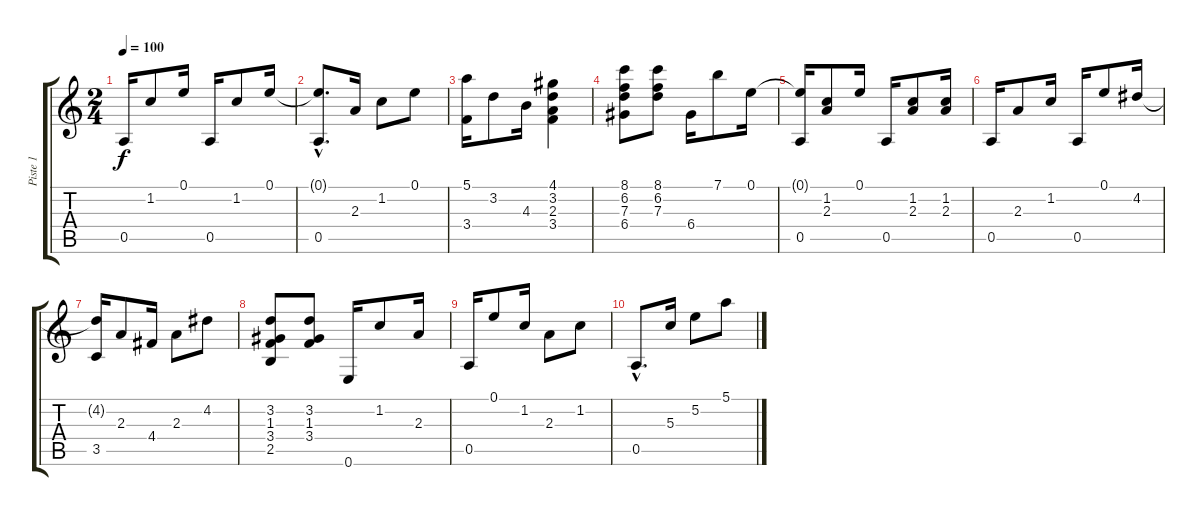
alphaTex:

\track ("Piste 1" "Piste 1") {instrument acousticguitarnylon}
\staff {score tabs}
\tuning (E4 B3 G3 D3 A2 E2) {hide}
\ts (2 4)
\tempo 100
\clef g2
\ks c
0.5.16{dy f} 1.2.8 0.1.16 0.5.16 1.2.8 0.1.16 |
(0.1{hac t} 0.5{hac}).8{d} 2.3.16 1.2.8 0.1.8 |
(5.1 3.4).16 3.2.8 4.3.16 (4.1 3.2 2.3 3.4).4 |
(8.1 6.2 7.3 6.4).8 (8.1 6.2 7.3).8 6.4.16 7.1.8 0.1.16 |
(0.1{t} 0.5).16 (1.2 2.3).8 0.1.16 0.5.16 (1.2 2.3).8 (1.2 2.3).16 |
0.5.16 2.3.8 1.2.16 0.5.16 0.1.8 4.2.16 |
(4.2{t} 3.5).16 2.3.8 4.4.16 2.3.8 4.2.8 |
(3.2 1.3 3.4 2.5).8 (3.2 1.3 3.4).8 0.6.16 1.2.8 2.3.16 |
0.5.16 0.1.8 1.2.16 2.3.8 1.2.8 |
0.5{hac}.8{d} 5.3.16 5.2.8 5.1.8
